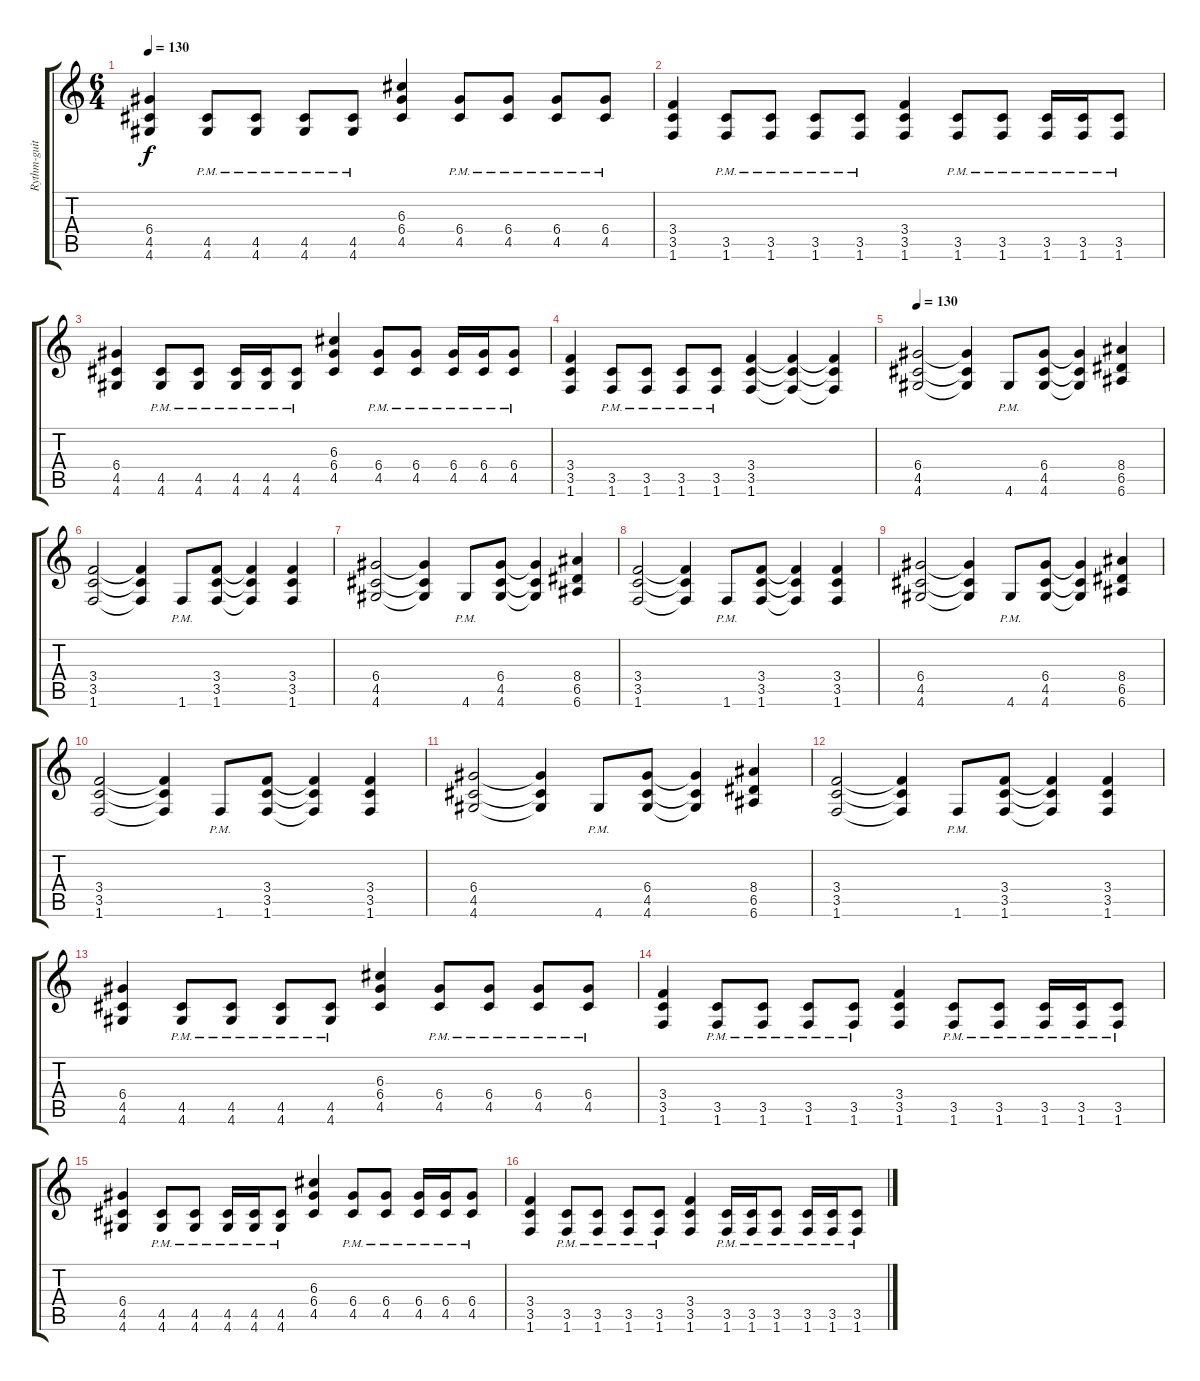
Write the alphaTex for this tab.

\track ("Rythm-guitar - Silenoz" "Rythm-guit") {instrument overdrivenguitar}
\staff {score tabs}
\tuning (E4 B3 G3 D3 A2 E2) {hide}
\ts (6 4)
\tempo 130
\clef g2
\ks c
(6.4 4.5 4.6).4{dy f} (4.5{pm} 4.6{pm}).8 (4.5{pm} 4.6{pm}).8 (4.5{pm} 4.6{pm}).8 (4.5{pm} 4.6{pm}).8 (6.3 6.4 4.5).4 (6.4{pm} 4.5{pm}).8 (6.4{pm} 4.5{pm}).8 (6.4{pm} 4.5{pm}).8 (6.4{pm} 4.5{pm}).8 |
(3.4 3.5 1.6).4 (3.5{pm} 1.6{pm}).8 (3.5{pm} 1.6{pm}).8 (3.5{pm} 1.6{pm}).8 (3.5{pm} 1.6{pm}).8 (3.4 3.5 1.6).4 (3.5{pm} 1.6{pm}).8 (3.5{pm} 1.6{pm}).8 (3.5{pm} 1.6{pm}).16 (3.5{pm} 1.6{pm}).16 (3.5{pm} 1.6{pm}).8 |
(6.4 4.5 4.6).4 (4.5{pm} 4.6{pm}).8 (4.5{pm} 4.6{pm}).8 (4.5{pm} 4.6{pm}).16 (4.5{pm} 4.6{pm}).16 (4.5{pm} 4.6{pm}).8 (6.3 6.4 4.5).4 (6.4{pm} 4.5{pm}).8 (6.4{pm} 4.5{pm}).8 (6.4{pm} 4.5{pm}).16 (6.4{pm} 4.5{pm}).16 (6.4{pm} 4.5{pm}).8 |
(3.4 3.5 1.6).4 (3.5{pm} 1.6{pm}).8 (3.5{pm} 1.6{pm}).8 (3.5{pm} 1.6{pm}).8 (3.5{pm} 1.6{pm}).8 (3.4 3.5 1.6).4 (3.4{t} 3.5{t} 1.6{t}).4 (3.4{t} 3.5{t} 1.6{t}).4 |
\tempo 130
(6.4 4.5 4.6).2{volume 15} (6.4{t} 4.5{t} 4.6{t}).4 4.6{pm}.8 (6.4 4.5 4.6).8 (6.4{t} 4.5{t} 4.6{t}).4 (8.4 6.5 6.6).4 |
(3.4 3.5 1.6).2 (3.4{t} 3.5{t} 1.6{t}).4 1.6{pm}.8 (3.4 3.5 1.6).8 (3.4{t} 3.5{t} 1.6{t}).4 (3.4 3.5 1.6).4 |
(6.4 4.5 4.6).2 (6.4{t} 4.5{t} 4.6{t}).4 4.6{pm}.8 (6.4 4.5 4.6).8 (6.4{t} 4.5{t} 4.6{t}).4 (8.4 6.5 6.6).4 |
(3.4 3.5 1.6).2 (3.4{t} 3.5{t} 1.6{t}).4 1.6{pm}.8 (3.4 3.5 1.6).8 (3.4{t} 3.5{t} 1.6{t}).4 (3.4 3.5 1.6).4 |
(6.4 4.5 4.6).2 (6.4{t} 4.5{t} 4.6{t}).4 4.6{pm}.8 (6.4 4.5 4.6).8 (6.4{t} 4.5{t} 4.6{t}).4 (8.4 6.5 6.6).4 |
(3.4 3.5 1.6).2 (3.4{t} 3.5{t} 1.6{t}).4 1.6{pm}.8 (3.4 3.5 1.6).8 (3.4{t} 3.5{t} 1.6{t}).4 (3.4 3.5 1.6).4 |
(6.4 4.5 4.6).2 (6.4{t} 4.5{t} 4.6{t}).4 4.6{pm}.8 (6.4 4.5 4.6).8 (6.4{t} 4.5{t} 4.6{t}).4 (8.4 6.5 6.6).4 |
(3.4 3.5 1.6).2 (3.4{t} 3.5{t} 1.6{t}).4 1.6{pm}.8 (3.4 3.5 1.6).8 (3.4{t} 3.5{t} 1.6{t}).4 (3.4 3.5 1.6).4 |
(6.4 4.5 4.6).4 (4.5{pm} 4.6{pm}).8 (4.5{pm} 4.6{pm}).8 (4.5{pm} 4.6{pm}).8 (4.5{pm} 4.6{pm}).8 (6.3 6.4 4.5).4 (6.4{pm} 4.5{pm}).8 (6.4{pm} 4.5{pm}).8 (6.4{pm} 4.5{pm}).8 (6.4{pm} 4.5{pm}).8 |
(3.4 3.5 1.6).4 (3.5{pm} 1.6{pm}).8 (3.5{pm} 1.6{pm}).8 (3.5{pm} 1.6{pm}).8 (3.5{pm} 1.6{pm}).8 (3.4 3.5 1.6).4 (3.5{pm} 1.6{pm}).8 (3.5{pm} 1.6{pm}).8 (3.5{pm} 1.6{pm}).16 (3.5{pm} 1.6{pm}).16 (3.5{pm} 1.6{pm}).8 |
(6.4 4.5 4.6).4 (4.5{pm} 4.6{pm}).8 (4.5{pm} 4.6{pm}).8 (4.5{pm} 4.6{pm}).16 (4.5{pm} 4.6{pm}).16 (4.5{pm} 4.6{pm}).8 (6.3 6.4 4.5).4 (6.4{pm} 4.5{pm}).8 (6.4{pm} 4.5{pm}).8 (6.4{pm} 4.5{pm}).16 (6.4{pm} 4.5{pm}).16 (6.4{pm} 4.5{pm}).8 |
(3.4 3.5 1.6).4 (3.5{pm} 1.6{pm}).8 (3.5{pm} 1.6{pm}).8 (3.5{pm} 1.6{pm}).8 (3.5{pm} 1.6{pm}).8 (3.4 3.5 1.6).4 (3.5{pm} 1.6{pm}).16 (3.5{pm} 1.6{pm}).16 (3.5{pm} 1.6{pm}).8 (3.5{pm} 1.6{pm}).16 (3.5{pm} 1.6{pm}).16 (3.5{pm} 1.6{pm}).8
